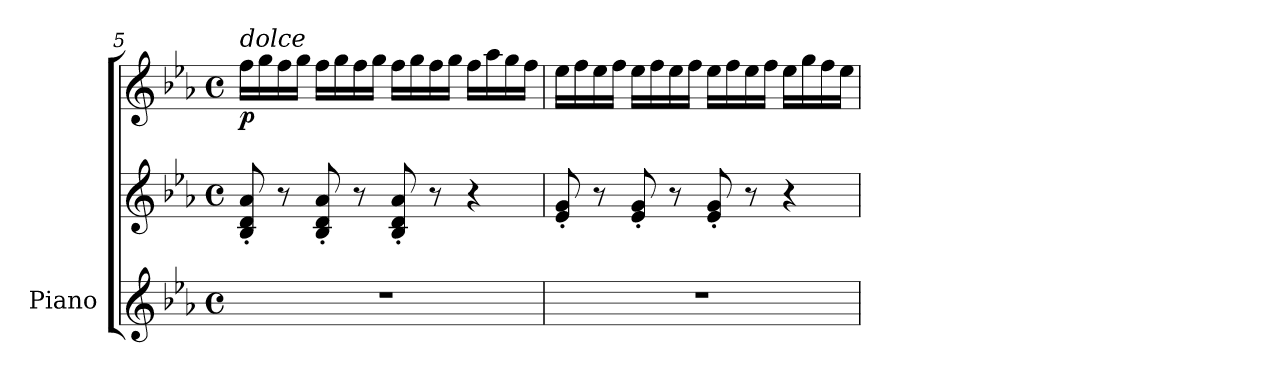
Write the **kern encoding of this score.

**kern	**kern	**kern	**dynam
*part1	*part1	*part1	*part1
*staff3	*staff2	*staff1	*staff1/2/3
*I"Piano	*	*	*
*I'Pno	*	*	*
!!LO:LB:g=z
*clefG2	*clefG2	*clefG2	*
*k[b-e-a-]	*k[b-e-a-]	*k[b-e-a-]	*
*M4/4	*M4/4	*M4/4	*
*met(c)	*met(c)	*met(c)	*
=5	=5	=5	=5
!	!	!LO:TX:i:t=dolce	!
!	!	!	!LO:DY:b
1r	8B-/' 8d/' 8a-/'	16ff\LL	p
.	.	16gg\	.
.	8r	16ff\	.
.	.	16gg\JJ	.
.	8B-/' 8d/' 8a-/'	16ff\LL	.
.	.	16gg\	.
.	8r	16ff\	.
.	.	16gg\JJ	.
.	8B-/' 8d/' 8a-/'	16ff\LL	.
.	.	16gg\	.
.	8r	16ff\	.
.	.	16gg\JJ	.
.	4r	16ff\LL	.
.	.	16aa-\	.
.	.	16gg\	.
.	.	16ff\JJ	.
=6	=6	=6	=6
1r	8e-/' 8g/'	16ee-\LL	.
.	.	16ff\	.
.	8r	16ee-\	.
.	.	16ff\JJ	.
.	8e-/' 8g/'	16ee-\LL	.
.	.	16ff\	.
.	8r	16ee-\	.
.	.	16ff\JJ	.
.	8e-/' 8g/'	16ee-\LL	.
.	.	16ff\	.
.	8r	16ee-\	.
.	.	16ff\JJ	.
.	4r	16ee-\LL	.
.	.	16gg\	.
.	.	16ff\	.
.	.	16ee-\JJ	.
=	=	=	=
*-	*-	*-	*-
